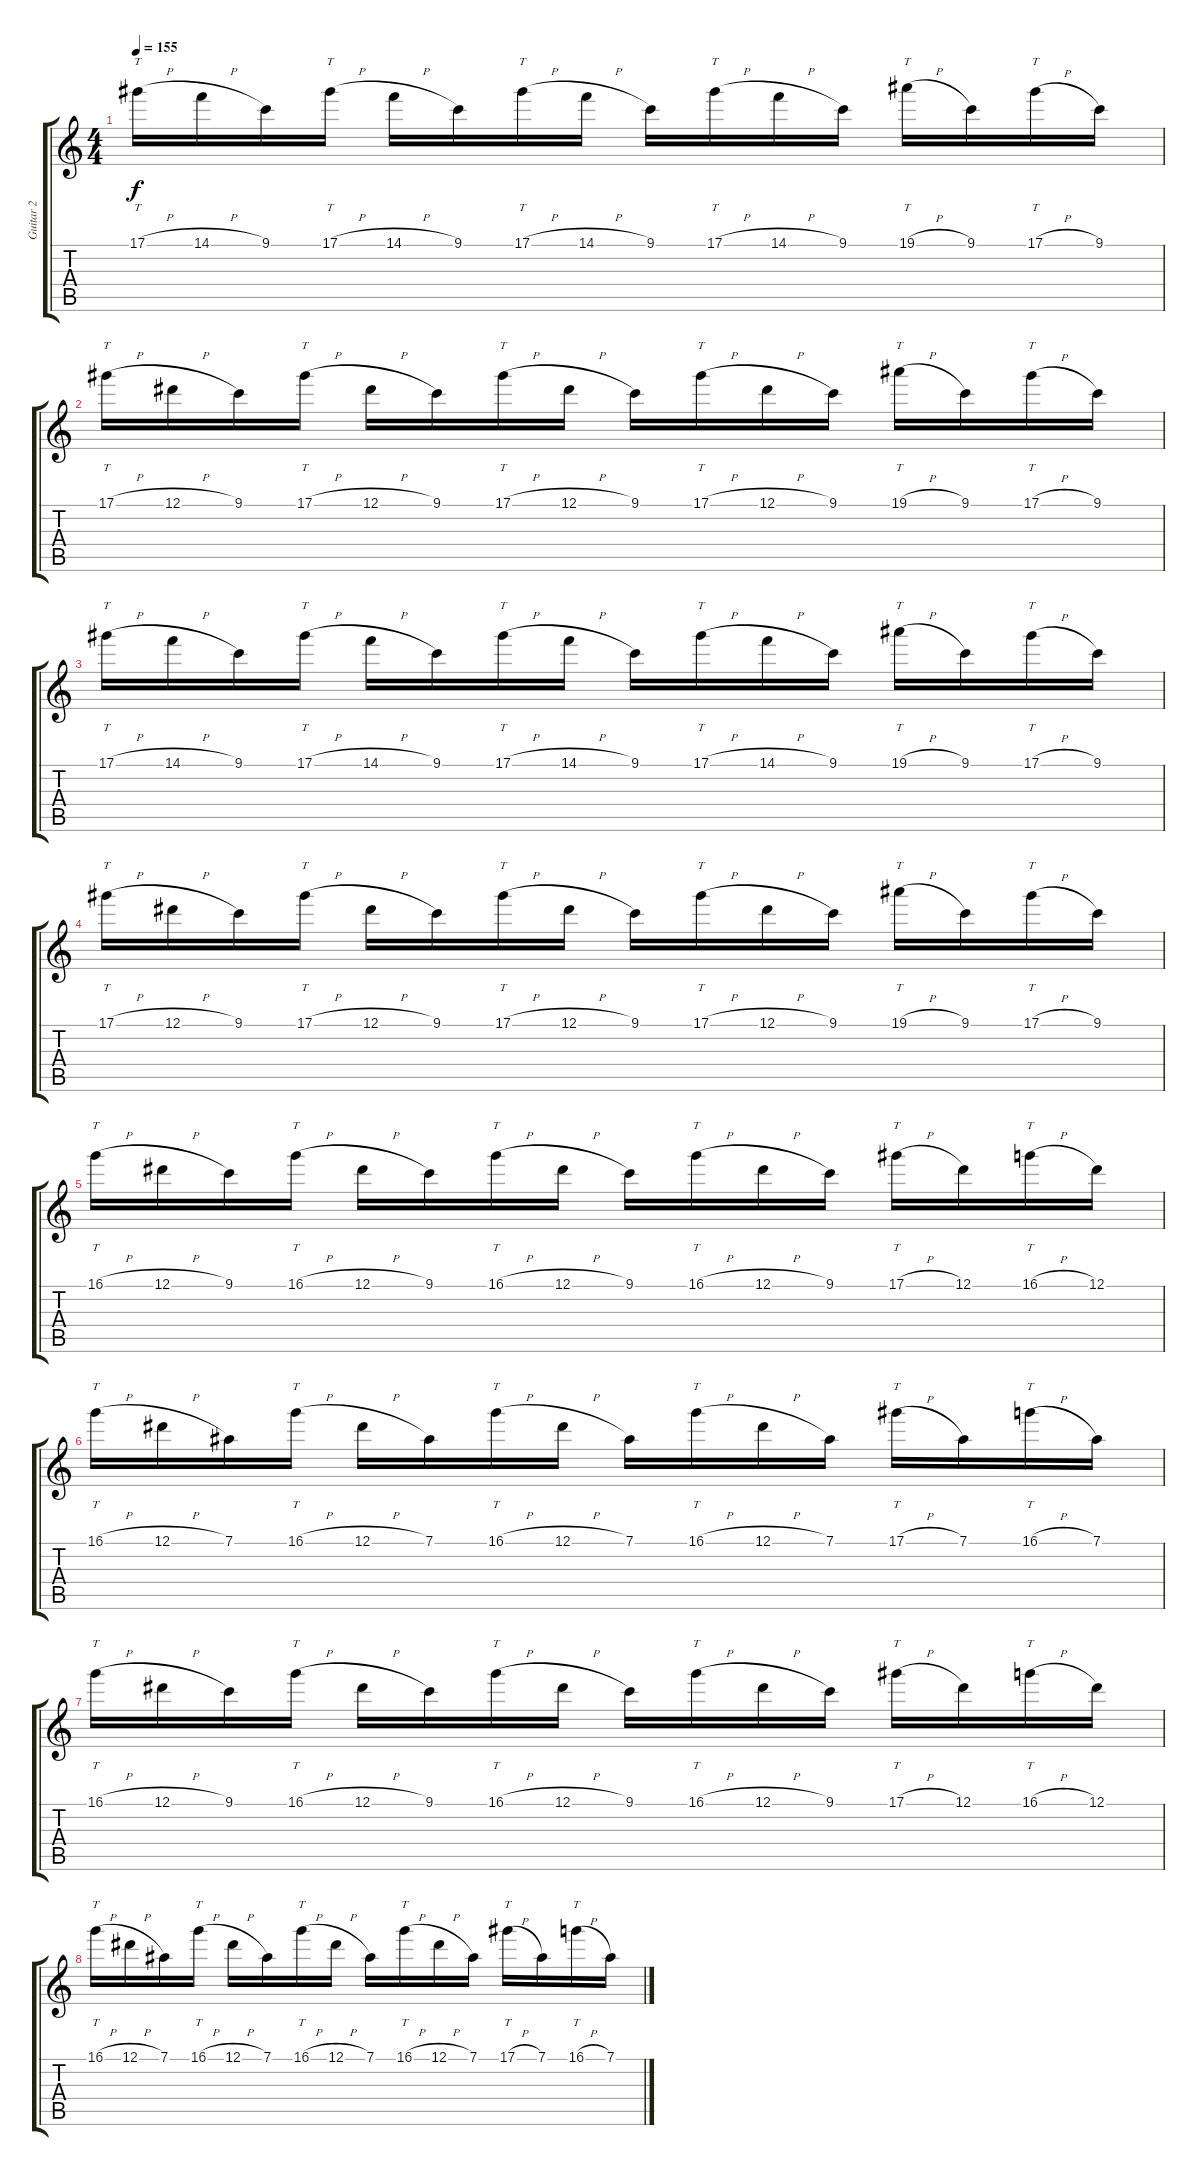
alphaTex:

\track ("Guitar 2" "Guitar 2") {instrument acousticguitarnylon}
\staff {score tabs}
\tuning (Eb4 Bb3 Gb3 Db3 Ab2 Eb2) {hide}
\ts (4 4)
\tempo 155
\clef g2
\ks c
17.1{h}.16{tt dy f} 14.1{h}.16 9.1.16 17.1{h}.16{tt} 14.1{h}.16 9.1.16 17.1{h}.16{tt} 14.1{h}.16 9.1.16 17.1{h}.16{tt} 14.1{h}.16 9.1.16 19.1{h}.16{tt} 9.1.16 17.1{h}.16{tt} 9.1.16 |
17.1{h}.16{tt} 12.1{h}.16 9.1.16 17.1{h}.16{tt} 12.1{h}.16 9.1.16 17.1{h}.16{tt} 12.1{h}.16 9.1.16 17.1{h}.16{tt} 12.1{h}.16 9.1.16 19.1{h}.16{tt} 9.1.16 17.1{h}.16{tt} 9.1.16 |
17.1{h}.16{tt} 14.1{h}.16 9.1.16 17.1{h}.16{tt} 14.1{h}.16 9.1.16 17.1{h}.16{tt} 14.1{h}.16 9.1.16 17.1{h}.16{tt} 14.1{h}.16 9.1.16 19.1{h}.16{tt} 9.1.16 17.1{h}.16{tt} 9.1.16 |
17.1{h}.16{tt} 12.1{h}.16 9.1.16 17.1{h}.16{tt} 12.1{h}.16 9.1.16 17.1{h}.16{tt} 12.1{h}.16 9.1.16 17.1{h}.16{tt} 12.1{h}.16 9.1.16 19.1{h}.16{tt} 9.1.16 17.1{h}.16{tt} 9.1.16 |
16.1{h}.16{tt} 12.1{h}.16 9.1.16 16.1{h}.16{tt} 12.1{h}.16 9.1.16 16.1{h}.16{tt} 12.1{h}.16 9.1.16 16.1{h}.16{tt} 12.1{h}.16 9.1.16 17.1{h}.16{tt} 12.1.16 16.1{h}.16{tt} 12.1.16 |
16.1{h}.16{tt} 12.1{h}.16 7.1.16 16.1{h}.16{tt} 12.1{h}.16 7.1.16 16.1{h}.16{tt} 12.1{h}.16 7.1.16 16.1{h}.16{tt} 12.1{h}.16 7.1.16 17.1{h}.16{tt} 7.1.16 16.1{h}.16{tt} 7.1.16 |
16.1{h}.16{tt} 12.1{h}.16 9.1.16 16.1{h}.16{tt} 12.1{h}.16 9.1.16 16.1{h}.16{tt} 12.1{h}.16 9.1.16 16.1{h}.16{tt} 12.1{h}.16 9.1.16 17.1{h}.16{tt} 12.1.16 16.1{h}.16{tt} 12.1.16 |
16.1{h}.16{tt} 12.1{h}.16 7.1.16 16.1{h}.16{tt} 12.1{h}.16 7.1.16 16.1{h}.16{tt} 12.1{h}.16 7.1.16 16.1{h}.16{tt} 12.1{h}.16 7.1.16 17.1{h}.16{tt} 7.1.16 16.1{h}.16{tt} 7.1.16
